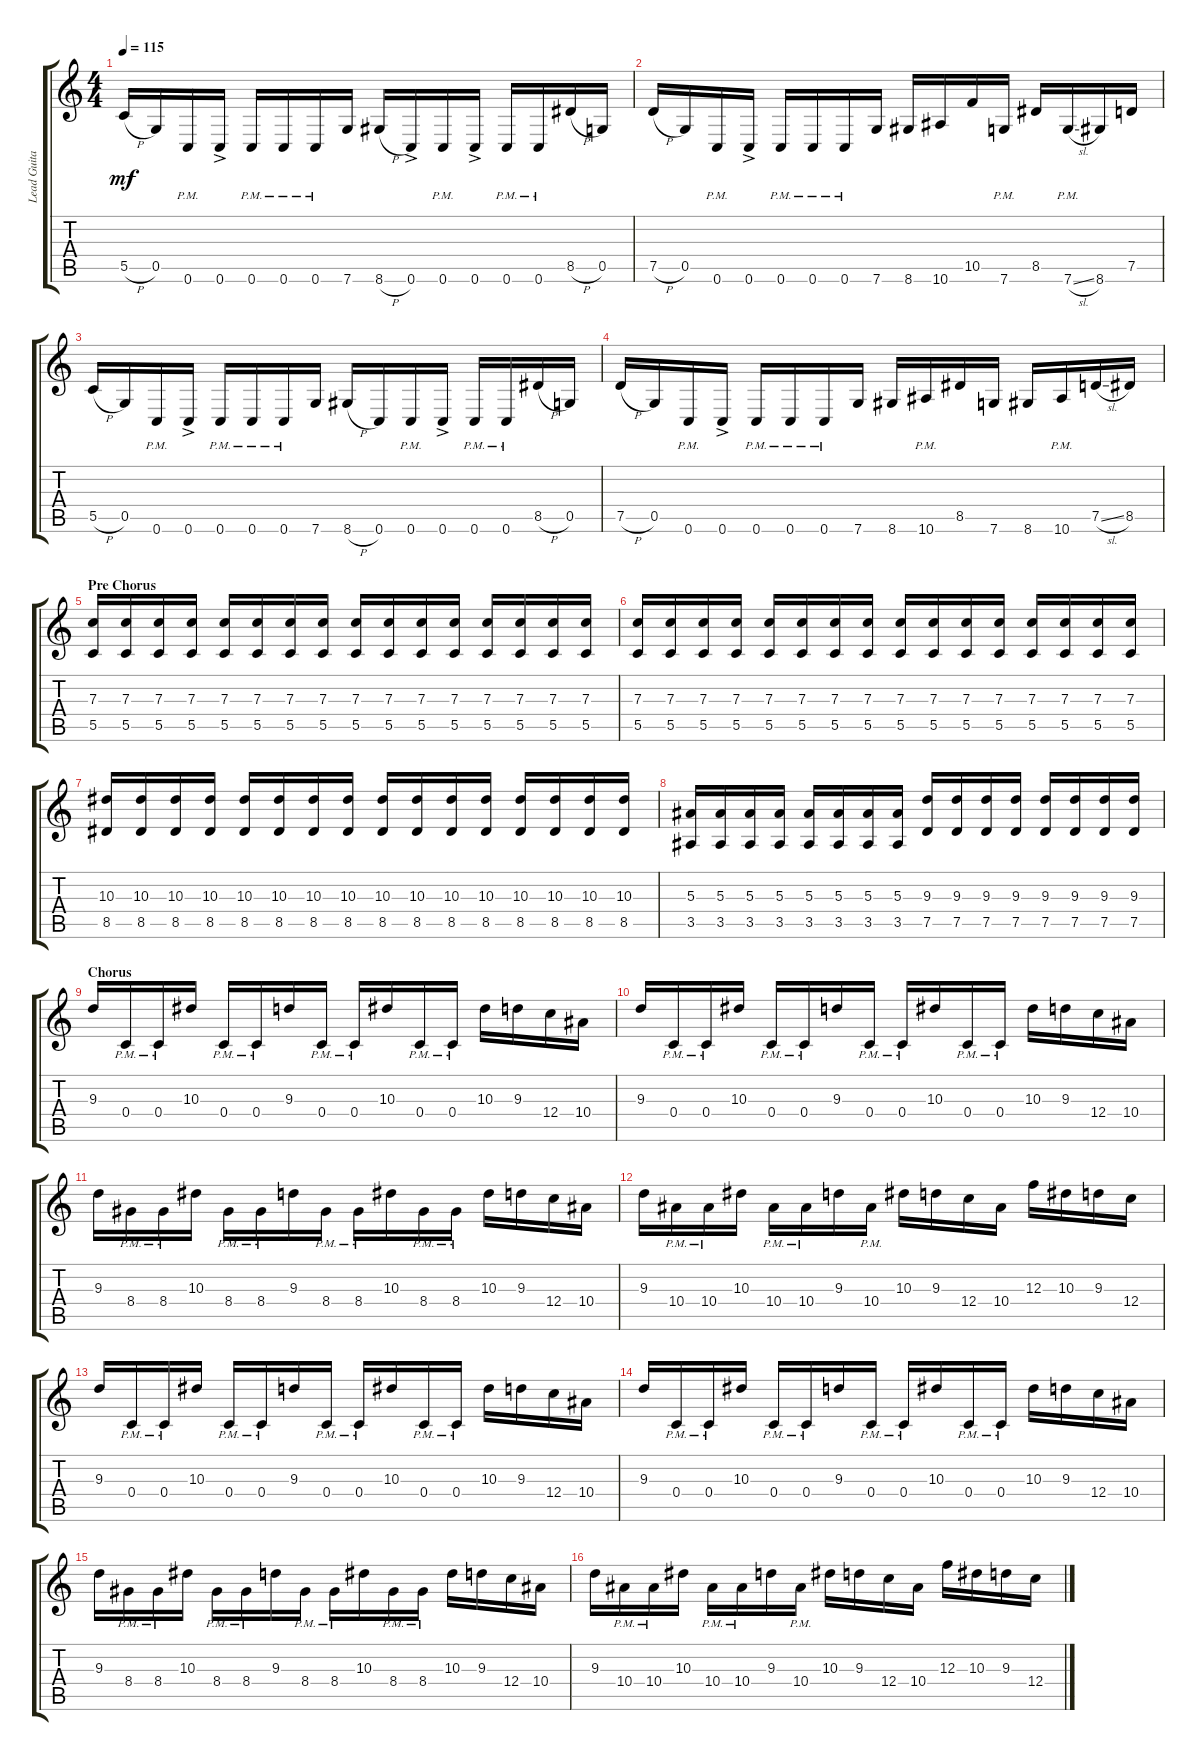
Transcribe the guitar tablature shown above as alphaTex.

\track ("Lead Guitar " "Lead Guita") {instrument distortionguitar}
\staff {score tabs}
\tuning (D4 A3 F3 C3 G2 C2) {hide}
\ts (4 4)
\tempo 115
\clef g2
\ks c
5.5{h}.16{dy mf} 0.5.16 0.6{pm}.16 0.6{ac}.16 0.6{pm}.16 0.6{pm}.16 0.6{pm}.16 7.6.16 8.6{h}.16 0.6{ac}.16 0.6{pm}.16 0.6{ac}.16 0.6{pm}.16 0.6{pm}.16 8.5{h}.16 0.5.16 |
7.5{h}.16 0.5.16 0.6{pm}.16 0.6{ac}.16 0.6{pm}.16 0.6{pm}.16 0.6{pm}.16 7.6.16 8.6.16 10.6.16 10.5.16 7.6{pm}.16 8.5.16 7.6{sl pm}.16 8.6.16 7.5.16 |
5.5{h}.16 0.5.16 0.6{pm}.16 0.6{ac}.16 0.6{pm}.16 0.6{pm}.16 0.6{pm}.16 7.6.16 8.6{h}.16 0.6.16 0.6{pm}.16 0.6{ac}.16 0.6{pm}.16 0.6{pm}.16 8.5{h}.16 0.5.16 |
7.5{h}.16 0.5.16 0.6{pm}.16 0.6{ac}.16 0.6{pm}.16 0.6{pm}.16 0.6{pm}.16 7.6.16 8.6.16 10.6{pm}.16 8.5.16 7.6.16 8.6.16 10.6{pm}.16 7.5{sl}.16 8.5.16 |
\section ("" "Pre Chorus")
(7.3 5.5).16 (7.3 5.5).16 (7.3 5.5).16 (7.3 5.5).16 (7.3 5.5).16 (7.3 5.5).16 (7.3 5.5).16 (7.3 5.5).16 (7.3 5.5).16 (7.3 5.5).16 (7.3 5.5).16 (7.3 5.5).16 (7.3 5.5).16 (7.3 5.5).16 (7.3 5.5).16 (7.3 5.5).16 |
(7.3 5.5).16 (7.3 5.5).16 (7.3 5.5).16 (7.3 5.5).16 (7.3 5.5).16 (7.3 5.5).16 (7.3 5.5).16 (7.3 5.5).16 (7.3 5.5).16 (7.3 5.5).16 (7.3 5.5).16 (7.3 5.5).16 (7.3 5.5).16 (7.3 5.5).16 (7.3 5.5).16 (7.3 5.5).16 |
(10.3 8.5).16 (10.3 8.5).16 (10.3 8.5).16 (10.3 8.5).16 (10.3 8.5).16 (10.3 8.5).16 (10.3 8.5).16 (10.3 8.5).16 (10.3 8.5).16 (10.3 8.5).16 (10.3 8.5).16 (10.3 8.5).16 (10.3 8.5).16 (10.3 8.5).16 (10.3 8.5).16 (10.3 8.5).16 |
(5.3 3.5).16 (5.3 3.5).16 (5.3 3.5).16 (5.3 3.5).16 (5.3 3.5).16 (5.3 3.5).16 (5.3 3.5).16 (5.3 3.5).16 (9.3 7.5).16 (9.3 7.5).16 (9.3 7.5).16 (9.3 7.5).16 (9.3 7.5).16 (9.3 7.5).16 (9.3 7.5).16 (9.3 7.5).16 |
\section ("" "Chorus")
9.3.16 0.4{pm}.16 0.4{pm}.16 10.3.16 0.4{pm}.16 0.4{pm}.16 9.3.16 0.4{pm}.16 0.4{pm}.16 10.3.16 0.4{pm}.16 0.4{pm}.16 10.3.16 9.3.16 12.4.16 10.4.16 |
9.3.16 0.4{pm}.16 0.4{pm}.16 10.3.16 0.4{pm}.16 0.4{pm}.16 9.3.16 0.4{pm}.16 0.4{pm}.16 10.3.16 0.4{pm}.16 0.4{pm}.16 10.3.16 9.3.16 12.4.16 10.4.16 |
9.3.16 8.4{pm}.16 8.4{pm}.16 10.3.16 8.4{pm}.16 8.4{pm}.16 9.3.16 8.4{pm}.16 8.4{pm}.16 10.3.16 8.4{pm}.16 8.4{pm}.16 10.3.16 9.3.16 12.4.16 10.4.16 |
9.3.16 10.4{pm}.16 10.4{pm}.16 10.3.16 10.4{pm}.16 10.4{pm}.16 9.3.16 10.4{pm}.16 10.3.16 9.3.16 12.4.16 10.4.16 12.3.16 10.3.16 9.3.16 12.4.16 |
9.3.16 0.4{pm}.16 0.4{pm}.16 10.3.16 0.4{pm}.16 0.4{pm}.16 9.3.16 0.4{pm}.16 0.4{pm}.16 10.3.16 0.4{pm}.16 0.4{pm}.16 10.3.16 9.3.16 12.4.16 10.4.16 |
9.3.16 0.4{pm}.16 0.4{pm}.16 10.3.16 0.4{pm}.16 0.4{pm}.16 9.3.16 0.4{pm}.16 0.4{pm}.16 10.3.16 0.4{pm}.16 0.4{pm}.16 10.3.16 9.3.16 12.4.16 10.4.16 |
9.3.16 8.4{pm}.16 8.4{pm}.16 10.3.16 8.4{pm}.16 8.4{pm}.16 9.3.16 8.4{pm}.16 8.4{pm}.16 10.3.16 8.4{pm}.16 8.4{pm}.16 10.3.16 9.3.16 12.4.16 10.4.16 |
9.3.16 10.4{pm}.16 10.4{pm}.16 10.3.16 10.4{pm}.16 10.4{pm}.16 9.3.16 10.4{pm}.16 10.3.16 9.3.16 12.4.16 10.4.16 12.3.16 10.3.16 9.3.16 12.4.16
